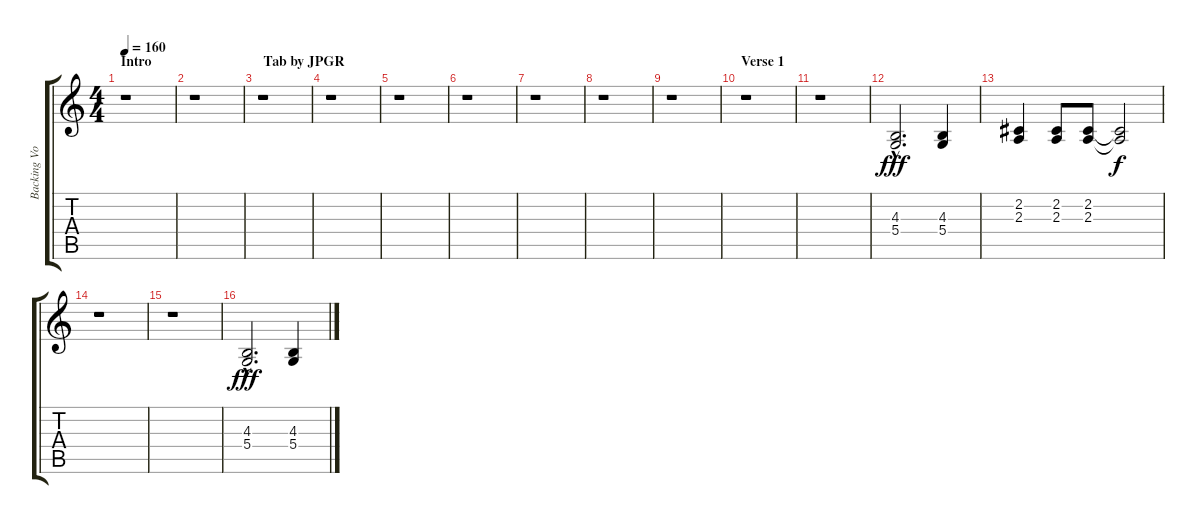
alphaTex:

\track ("Backing Vocals" "Backing Vo") {instrument lead6voice}
\staff {score tabs}
\tuning (E4 B3 G3 D3 A2 E2) {hide}
\ts (4 4)
\section ("" "Intro                                Tab by JPGR")
\tempo 160
\clef g2
\ks c
r.1{dy fff instrument lead6voice} |
r.1 |
r.1 |
r.1 |
r.1 |
r.1 |
r.1 |
r.1 |
r.1 |
\section ("" "Verse 1")
r.1 |
r.1 |
(4.3{hac} 5.4{hac}).2{d} (4.3 5.4).4 |
(2.2 2.3).4 (2.2 2.3).8 (2.2 2.3).8 (2.2{t} 2.3{t}).2{dy f} |
r.1 |
r.1 |
(4.3{hac} 5.4{hac}).2{d dy fff} (4.3 5.4).4
